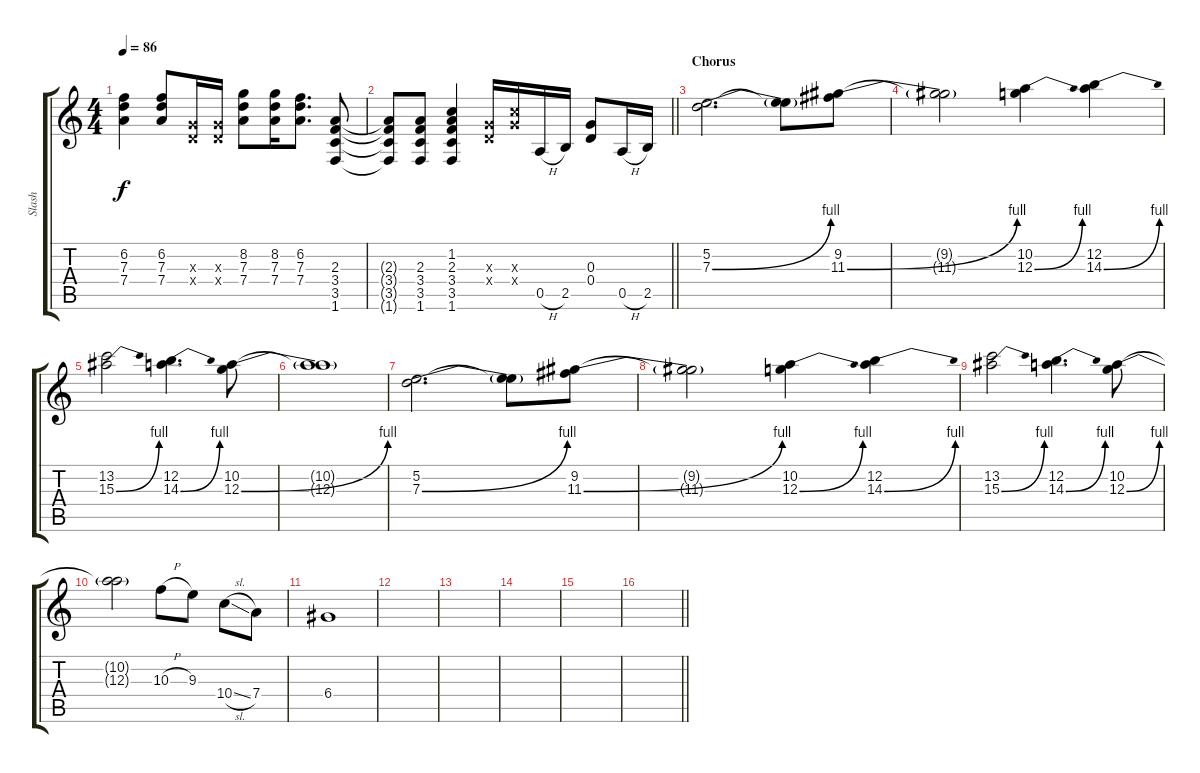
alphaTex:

\track ("Slash" "Slash") {instrument overdrivenguitar}
\staff {score tabs}
\tuning (E4 B3 G3 D3 A2 E2) {hide}
\ts (4 4)
\tempo 86
\clef g2
\ks c
(6.2 7.3 7.4).4{dy f} (6.2 7.3 7.4).8 (0.3{x} 0.4{x}).16 (0.3{x} 0.4{x}).16 (8.2 7.3 7.4).8 (8.2 7.3 7.4).16 (6.2 7.3 7.4).8{d} (2.3 3.4 3.5 1.6).8 |
\barLineRight lightlight
(2.3{t} 3.4{t} 3.5{t} 1.6{t}).8 (2.3 3.4 3.5 1.6).8 (1.2 2.3 3.4 3.5 1.6).4 (0.3{x} 0.4{x}).16 (5.3{x} 5.4{x}).16 0.5{h}.16 2.5.16 (0.3 0.4).8 0.5{h}.16 2.5.16 |
\section ("" "Chorus")
(5.2 7.3{be (bend 0 0 60 4)}).2{d} (5.2{t} 7.3{t}).8 (9.2 11.3{be (bend 0 0 60 4)}).8 |
(9.2{t} 11.3{t}).2 (10.2 12.3{be (bend 0 0 60 4)}).4 (12.2 14.3{be (bend 0 0 60 4)}).4 |
(13.2 15.3{be (bend 0 0 60 4)}).2 (12.2 14.3{be (bend 0 0 60 4)}).4{d} (10.2 12.3{be (bend 0 0 60 4)}).8 |
(10.2{t} 12.3{t}).1 |
(5.2 7.3{be (bend 0 0 60 4)}).2{d} (5.2{t} 7.3{t}).8 (9.2 11.3{be (bend 0 0 60 4)}).8 |
(9.2{t} 11.3{t}).2 (10.2 12.3{be (bend 0 0 60 4)}).4 (12.2 14.3{be (bend 0 0 60 4)}).4 |
(13.2 15.3{be (bend 0 0 60 4)}).2 (12.2 14.3{be (bend 0 0 60 4)}).4{d} (10.2 12.3{be (bend 0 0 60 4)}).8 |
(10.2{t} 12.3{t}).2 10.3{h}.8 9.3.8 10.4{sl}.8 7.4.8 |
6.4.1 |
|
|
|
|
\barLineRight lightlight
